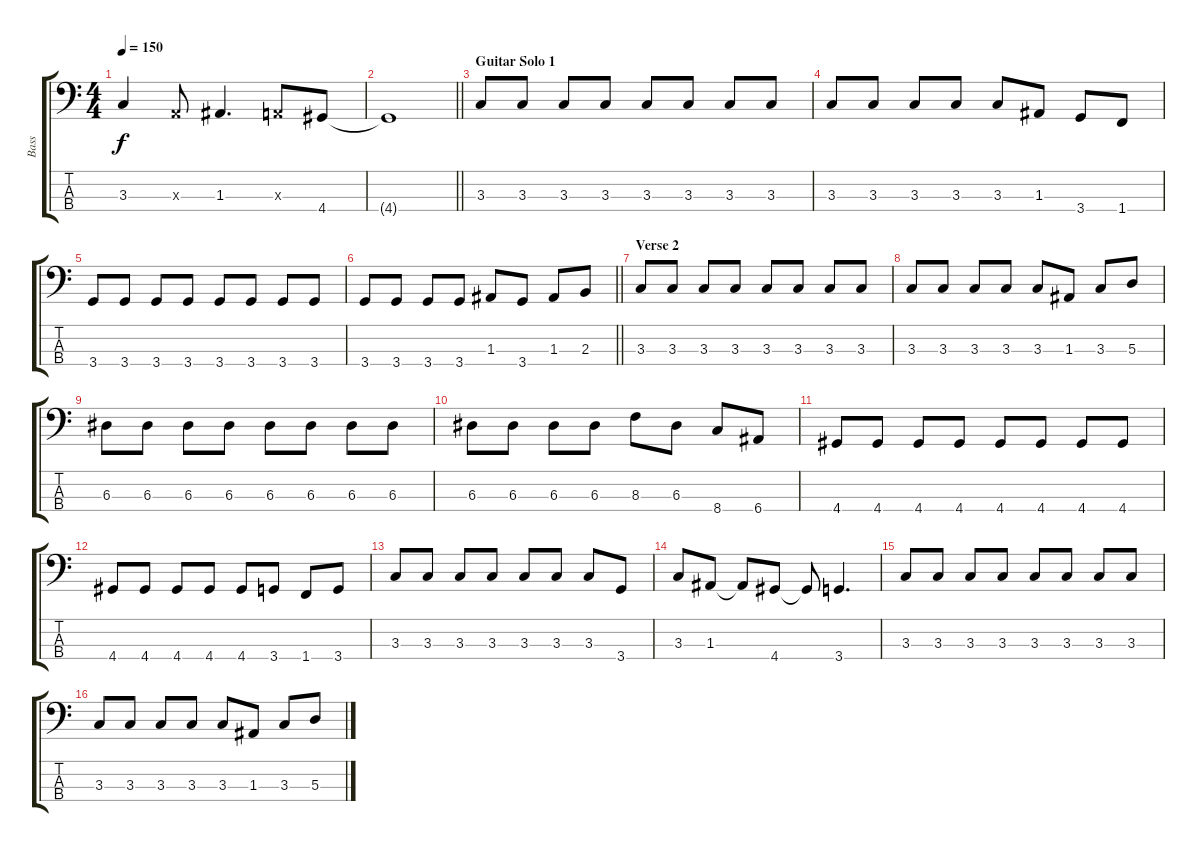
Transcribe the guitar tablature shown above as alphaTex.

\track ("Bass" "Bass") {instrument electricbasspick}
\staff {score tabs}
\tuning (G2 D2 A1 E1) {hide}
\ts (4 4)
\tempo 150
\clef f4
\ks c
3.3.4{dy f} 0.3{x}.8 1.3.4{d} 0.3{x}.8 4.4.8 |
\barLineRight lightlight
4.4{t}.1 |
\section ("" "Guitar Solo 1")
3.3.8 3.3.8 3.3.8 3.3.8 3.3.8 3.3.8 3.3.8 3.3.8 |
3.3.8 3.3.8 3.3.8 3.3.8 3.3.8 1.3.8 3.4.8 1.4.8 |
3.4.8 3.4.8 3.4.8 3.4.8 3.4.8 3.4.8 3.4.8 3.4.8 |
\barLineRight lightlight
3.4.8 3.4.8 3.4.8 3.4.8 1.3.8 3.4.8 1.3.8 2.3.8 |
\section ("" "Verse 2")
3.3.8 3.3.8 3.3.8 3.3.8 3.3.8 3.3.8 3.3.8 3.3.8 |
3.3.8 3.3.8 3.3.8 3.3.8 3.3.8 1.3.8 3.3.8 5.3.8 |
6.3.8 6.3.8 6.3.8 6.3.8 6.3.8 6.3.8 6.3.8 6.3.8 |
6.3.8 6.3.8 6.3.8 6.3.8 8.3.8 6.3.8 8.4.8 6.4.8 |
4.4.8 4.4.8 4.4.8 4.4.8 4.4.8 4.4.8 4.4.8 4.4.8 |
4.4.8 4.4.8 4.4.8 4.4.8 4.4.8 3.4.8 1.4.8 3.4.8 |
3.3.8 3.3.8 3.3.8 3.3.8 3.3.8 3.3.8 3.3.8 3.4.8 |
3.3.8 1.3.8 1.3{t}.8 4.4.8 4.4{t}.8 3.4.4{d} |
3.3.8 3.3.8 3.3.8 3.3.8 3.3.8 3.3.8 3.3.8 3.3.8 |
3.3.8 3.3.8 3.3.8 3.3.8 3.3.8 1.3.8 3.3.8 5.3.8
